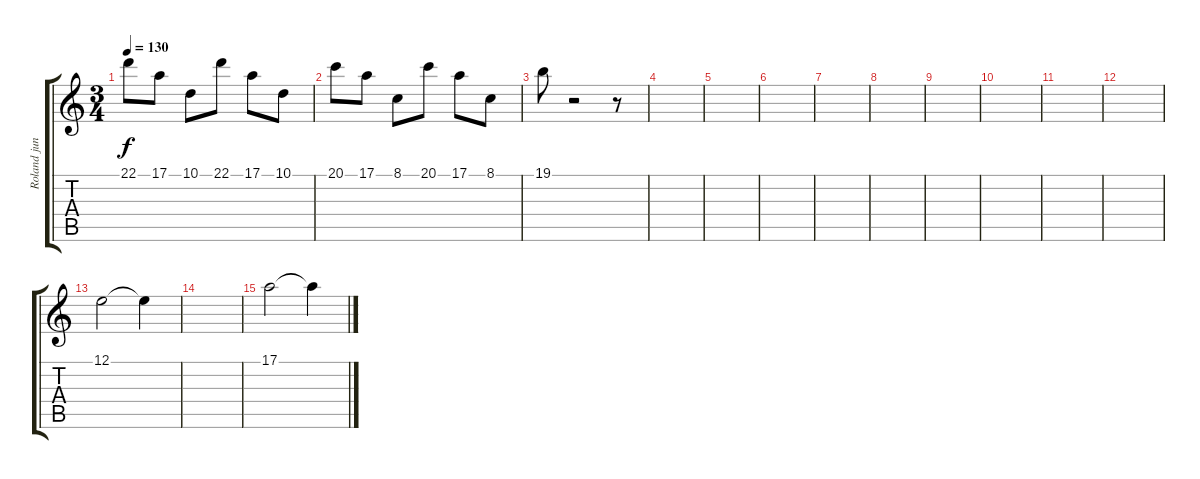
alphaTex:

\track ("Roland juno DI" "Roland jun") {instrument acousticgrandpiano}
\staff {score tabs}
\tuning (E4 B3 G3 D3 A2 E2) {hide}
\ts (3 4)
\tempo 130
\clef g2
\ks c
22.1.8{dy f} 17.1.8 10.1.8 22.1.8 17.1.8 10.1.8 |
20.1.8 17.1.8 8.1.8 20.1.8 17.1.8 8.1.8 |
19.1.8 r.2 r.8 |
|
|
|
|
|
|
|
|
|
12.1.2{instrument electricpiano2} 12.1{t}.4 |
|
17.1.2 17.1{t}.4
